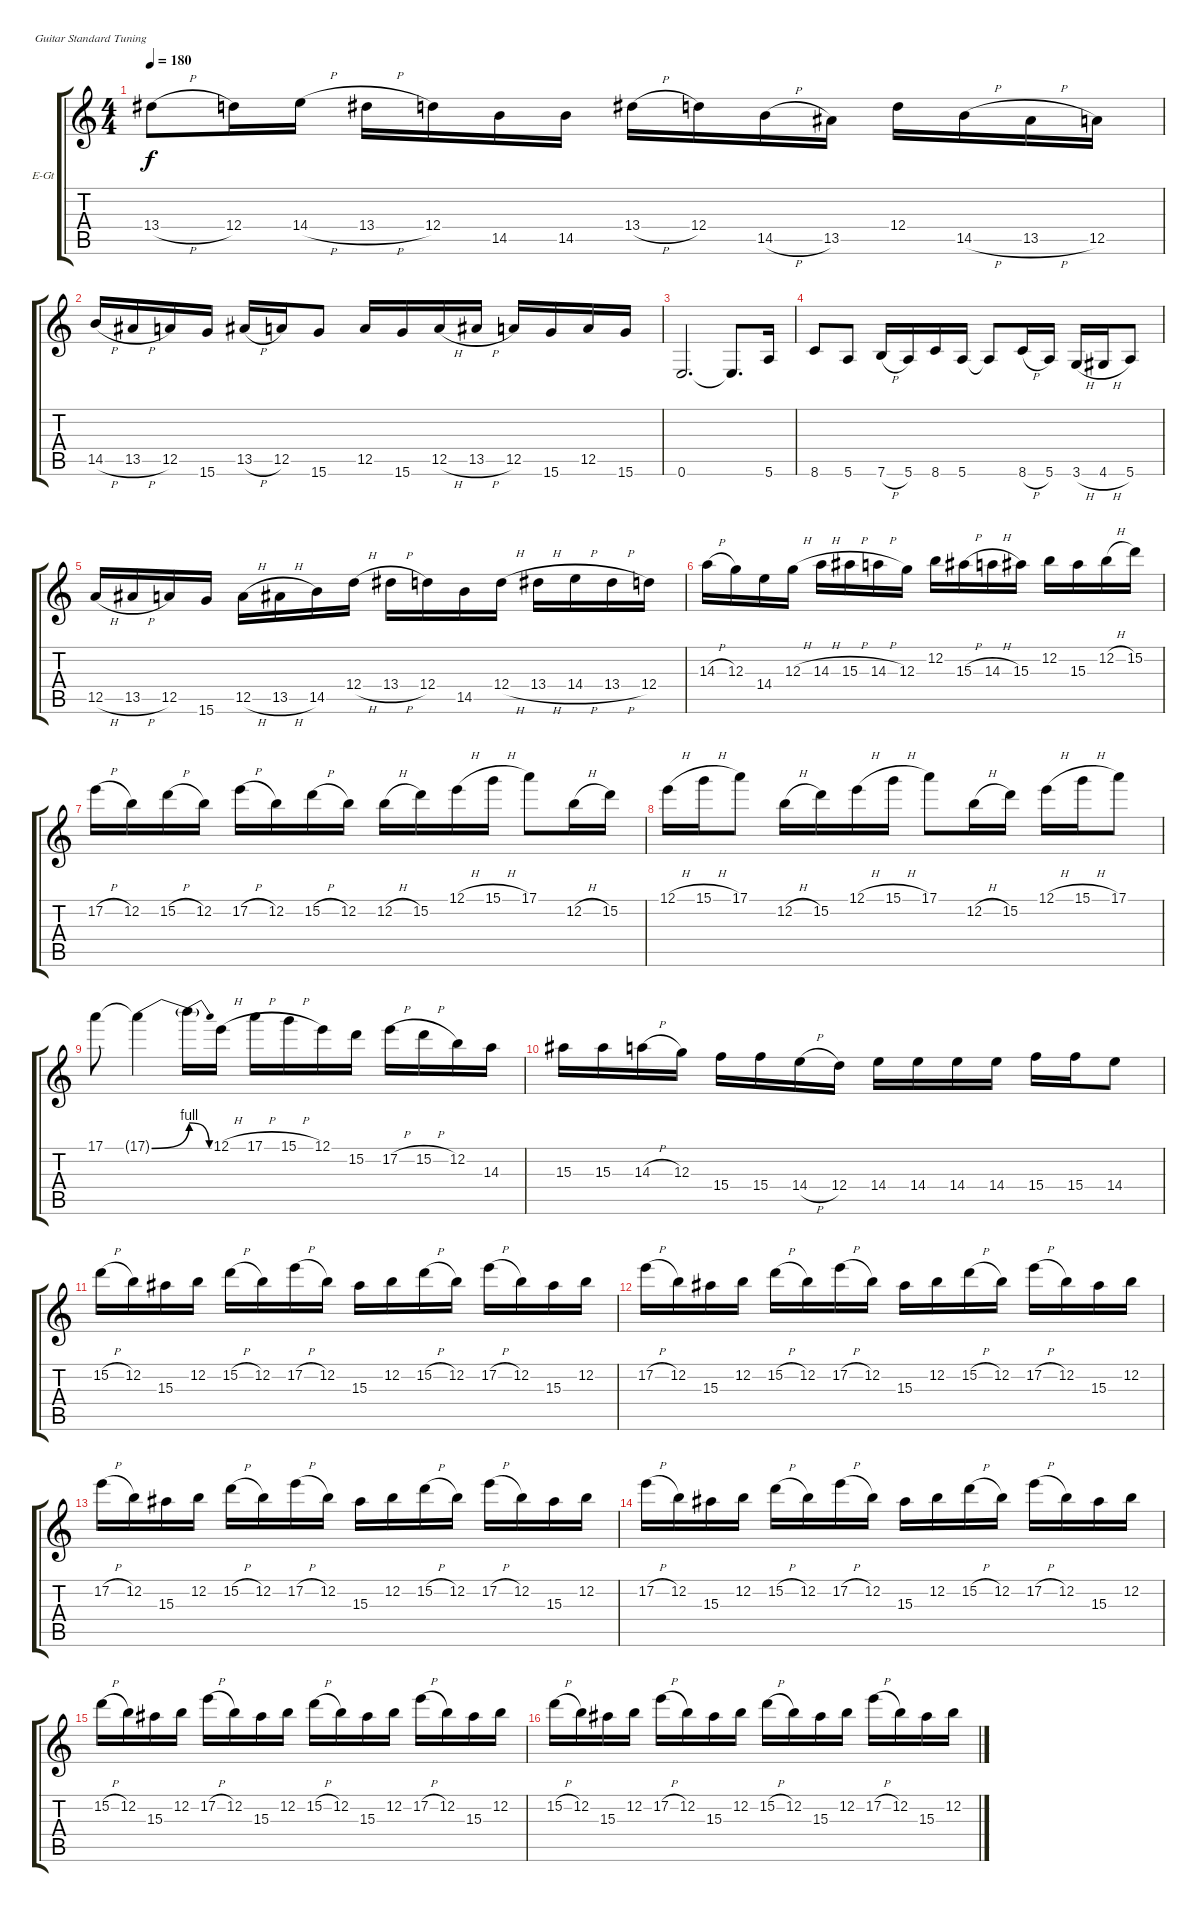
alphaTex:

\bracketExtendMode groupsimilarinstruments
\firstSystemTrackNameOrientation horizontal
\otherSystemsTrackNameOrientation horizontal
\track ("D. Mustaine" "E-Gt") {instrument distortionguitar}
\staff {score tabs}
\tuning (E4 B3 G3 D3 A2 E2)
\ts (4 4)
\tempo 180
\clef g2
\ks c
13.4{h}.8{dy f} 12.4.16 14.4{h}.16 13.4{h}.16 12.4.16 14.5.16 14.5.16 13.4{h}.16 12.4.16 14.5{h}.16 13.5.16 12.4.16 14.5{h}.16 13.5{h}.16 12.5.16 |
14.5{h}.16 13.5{h}.16 12.5.16 15.6.16 13.5{h}.16 12.5.16 15.6.8 12.5.16 15.6.16 12.5{h}.16 13.5{h}.16 12.5.16 15.6.16 12.5.16 15.6.16 |
0.6.2{d} 0.6{t}.8{d} 5.6.16 |
8.6.8 5.6.8 7.6{h}.16 5.6.16 8.6.16 5.6.16 5.6{t}.8 8.6{h}.16 5.6.16 3.6{h}.16 4.6{h}.16 5.6.8 |
12.5{h}.16 13.5{h}.16 12.5.16 15.6.16 12.5{h}.16 13.5{h}.16 14.5.16 12.4{h}.16 13.4{h}.16 12.4.16 14.5.16 12.4{h}.16 13.4{h}.16 14.4{h}.16 13.4{h}.16 12.4.16 |
14.3{h}.16 12.3.16 14.4.16 12.3{h}.16 14.3{h}.16 15.3{h}.16 14.3{h}.16 12.3.16 12.2.16 15.3{h}.16 14.3{h}.16 15.3.16 12.2.16 15.3.16 12.2{h}.16 15.2.16 |
17.2{h}.16 12.2.16 15.2{h}.16 12.2.16 17.2{h}.16 12.2.16 15.2{h}.16 12.2.16 12.2{h}.16 15.2.16 12.1{h}.16 15.1{h}.16 17.1.8 12.2{h}.16 15.2.16 |
12.1{h}.16 15.1{h}.16 17.1.8 12.2{h}.16 15.2.16 12.1{h}.16 15.1{h}.16 17.1.8 12.2{h}.16 15.2.16 12.1{h}.16 15.1{h}.16 17.1.8 |
17.1.8 17.1{be (bend 0 0 60 4) t}.4 17.1{be (release 0 4 60 0) t}.16 12.1{h}.16 17.1{h}.16 15.1{h}.16 12.1.16 15.2.16 17.2{h}.16 15.2{h}.16 12.2.16 14.3.16 |
15.3.16 15.3.16 14.3{h}.16 12.3.16 15.4.16 15.4.16 14.4{h}.16 12.4.16 14.4.16 14.4.16 14.4.16 14.4.16 15.4.16 15.4.16 14.4.8 |
15.2{h}.16 12.2.16 15.3.16 12.2.16 15.2{h}.16 12.2.16 17.2{h}.16 12.2.16 15.3.16 12.2.16 15.2{h}.16 12.2.16 17.2{h}.16 12.2.16 15.3.16 12.2.16 |
17.2{h}.16 12.2.16 15.3.16 12.2.16 15.2{h}.16 12.2.16 17.2{h}.16 12.2.16 15.3.16 12.2.16 15.2{h}.16 12.2.16 17.2{h}.16 12.2.16 15.3.16 12.2.16 |
17.2{h}.16 12.2.16 15.3.16 12.2.16 15.2{h}.16 12.2.16 17.2{h}.16 12.2.16 15.3.16 12.2.16 15.2{h}.16 12.2.16 17.2{h}.16 12.2.16 15.3.16 12.2.16 |
17.2{h}.16 12.2.16 15.3.16 12.2.16 15.2{h}.16 12.2.16 17.2{h}.16 12.2.16 15.3.16 12.2.16 15.2{h}.16 12.2.16 17.2{h}.16 12.2.16 15.3.16 12.2.16 |
15.2{h}.16 12.2.16 15.3.16 12.2.16 17.2{h}.16 12.2.16 15.3.16 12.2.16 15.2{h}.16 12.2.16 15.3.16 12.2.16 17.2{h}.16 12.2.16 15.3.16 12.2.16 |
15.2{h}.16 12.2.16 15.3.16 12.2.16 17.2{h}.16 12.2.16 15.3.16 12.2.16 15.2{h}.16 12.2.16 15.3.16 12.2.16 17.2{h}.16 12.2.16 15.3.16 12.2.16
